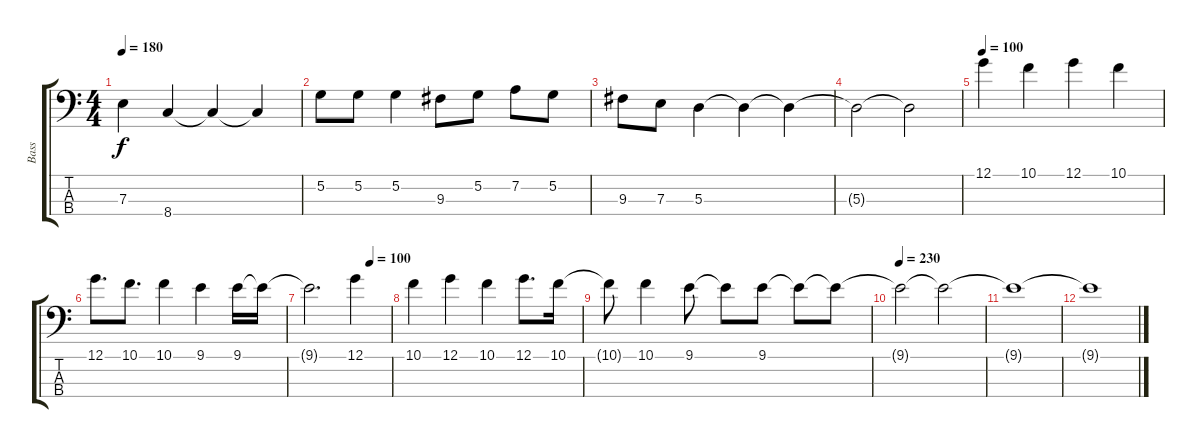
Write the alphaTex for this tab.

\track ("Bass" "Bass") {instrument electricbassfinger}
\staff {score tabs}
\tuning (G2 D2 A1 E1) {hide}
\ts (4 4)
\tempo 180
\clef f4
\ks c
7.3{t}.4{dy f} 8.4.4 8.4{t}.4 8.4{t}.4 |
5.2.8 5.2.8 5.2.4 9.3.8 5.2.8 7.2.8 5.2.8 |
9.3.8 7.3.8 5.3.4 5.3{t}.4 5.3{t}.4 |
5.3{t}.2 5.3{t}.2 |
\tempo 100
12.1.4 10.1.4 12.1.4 10.1.4 |
12.1.8{d} 10.1.8{d} 10.1.4 9.1.4 9.1.16 9.1{t}.16 |
\tempo (100 0.75)
9.1{t}.2{d} 12.1.4 |
10.1.4 12.1.4 10.1.4 12.1.8{d} 10.1.16 |
10.1{t}.8 10.1.4 9.1.8 9.1{t}.8 9.1.8 9.1{t}.8 9.1{t}.8 |
\tempo 230
9.1{t}.2 9.1{t}.2 |
9.1{t}.1 |
9.1{t}.1
